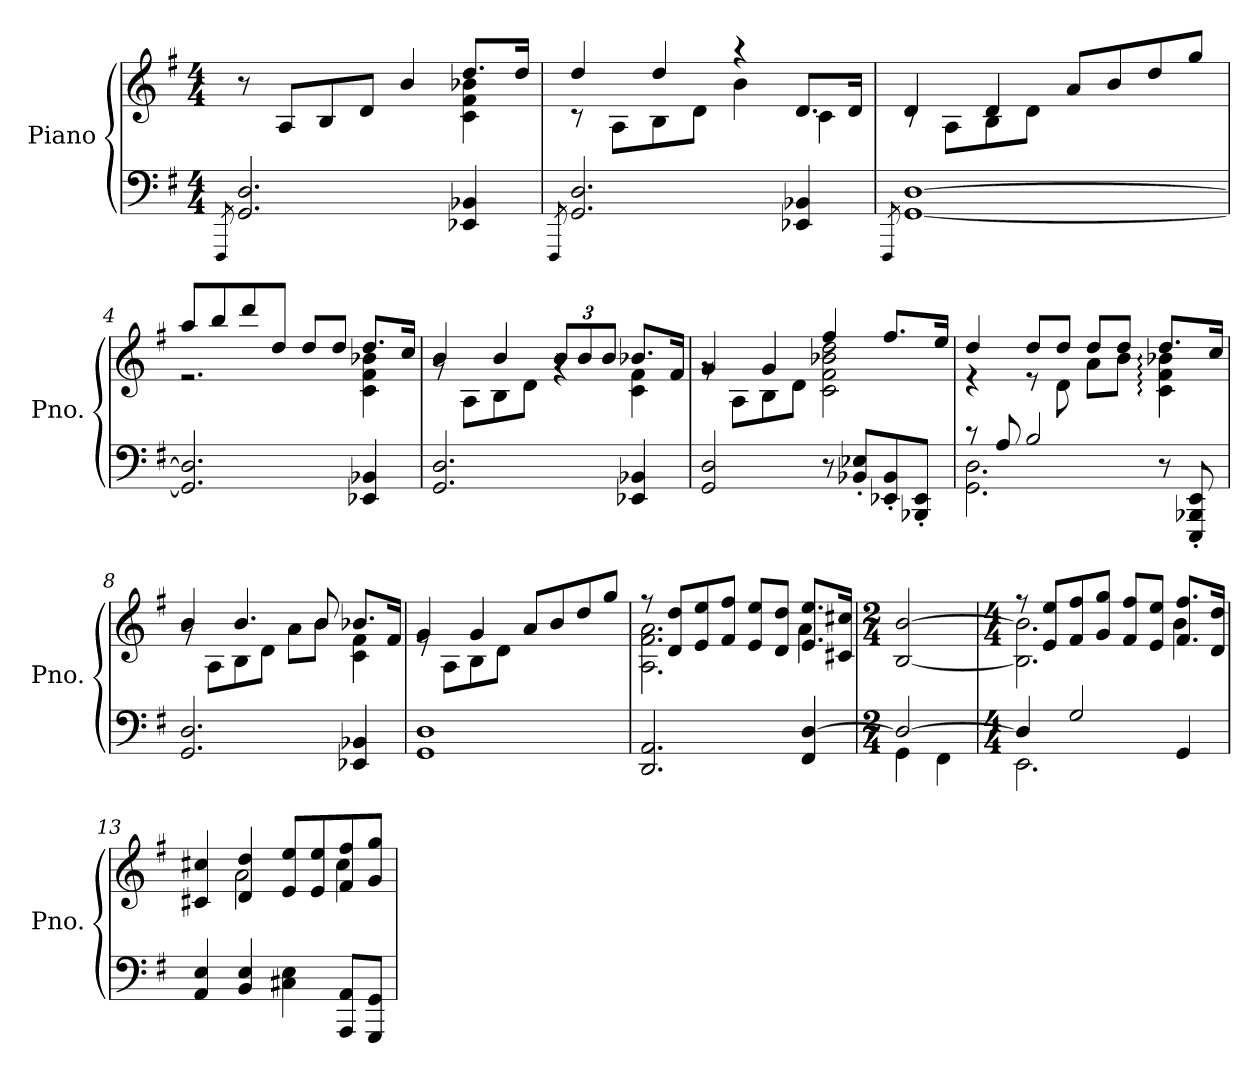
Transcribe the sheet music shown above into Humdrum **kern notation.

**kern	**kern
*part1	*part1
*staff2	*staff1
*I"Piano	*
*I'Pno.	*
*clefF4	*clefG2
*k[f#]	*k[f#]
*M4/4	*M4/4
*MM60	*MM60
=1	=1
8qFFF#/	.
*	*^
2.GG/ 2.D/	8r	2.ryy
.	8A/L	.
.	8B/	.
.	8d/J	.
.	4b/	.
4EE-X/ 4BB-X/	8.dd/L	4c\ 4f#\ 4b-X\
.	16dd/Jk	.
=2	=2	=2
8qFFF#/	.	.
2.GG/ 2.D/	4dd/	8r
.	.	8A\L
.	4dd/	8B\
.	.	8d\J
.	4r	4b\
4EE-X/ 4BB-X/	8.d/L	4c\
.	16d/Jk	.
=3	=3	=3
8qFFF#/	.	.
[1GG [1D	4d/	8rc
.	.	8A\L
.	4d/	8B\
.	.	8d\J
.	8a/L	2ryy
.	8b/	.
.	8dd/	.
.	8gg/J	.
=4	=4	=4
2.GG/] 2.D/]	8aa/L	2.r
.	8bb/	.
.	8ddd/	.
.	8dd/J	.
.	8dd/L	.
.	8dd/J	.
4EE-X/ 4BB-X/	8.dd/L	4c\ 4f#\ 4b-X\
.	16cc/Jk	.
!!LO:LB:g=z	!!
=5	=5	=5
2.GG/ 2.D/	4b/	8rg
.	.	8A\L
.	4b/	8B\
.	.	8d\J
*	*Xbrackettup	*
.	12b/L	4rg
.	12b/	.
.	12b/J	.
4EE-X/ 4BB-X/	8.b-X/L	4c\ 4f#\
.	16f#/Jk	.
=6	=6	=6
2GG/ 2D/	4g/	8rg
.	.	8A\L
.	4g/	8B\
.	.	8d\J
8r	4ff#/	2c\ 2f#\ 2b-X\ 2dd\
8BB-X/' 8E-X/'L	.	.
8EE-X/' 8BB-/'	8.ff#/L	.
8BBB-X/' 8EE-/'J	.	.
.	16ee/Jk	.
=7	=7	=7
*^	*	*
8r	2.GG\ 2.D\	4dd/	4r
8A/	.	.	.
2B/	.	8dd/L	8r
.	.	8dd/J	8d\
.	.	8dd/L	8a\L
.	.	8dd/J	8b\J
8r	4ryy	8.dd/L	4c\: 4f#\: 4b-X\:
8EEE/' 8BBB-X/' 8EE/'	.	.	.
.	.	16cc/Jk	.
*v	*v	*	*
!!LO:LB:g=z	!!
=8	=8	=8
2.GG/ 2.D/	4b/	8rg
.	.	8A\L
.	4.b/	8B\
.	.	8d\J
.	.	8a\L
.	8b/	8b\J
4EE-X/ 4BB-X/	8.b-X/L	4c\ 4f#\
.	16f#/Jk	.
=9	=9	=9
1GG 1D	4g/	8re
.	.	8A\L
.	4g/	8B\
.	.	8d\J
.	8a/L	2ryy
.	8b/	.
.	8dd/	.
.	8gg/J	.
=10	=10	=10
2.DD/ 2.AA/	8r	2.A\ 2.f#\ 2.a\
.	8d/ 8dd/L	.
.	8e/ 8ee/	.
.	8f#/ 8ff#/J	.
.	8e/ 8ee/L	.
.	8d/ 8dd/J	.
4FF#/ [4D/	8.e/ 8.ee/L	4a\
.	16c#X/ 16cc#X/Jk	.
*	*v	*v
=11	=11
*M2/4	*M2/4
*^	*
2D/_	4GG\	[2B/ [2b/
.	4FF#\	.
=12	=12	=12
*M4/4	*	*M4/4
*	*	*^
4D/]	2.EE\	8r	2.B\] 2.b\]
.	.	8e/ 8ee/L	.
2G/	.	8f#/ 8ff#/	.
.	.	8g/ 8gg/J	.
.	.	8f#/ 8ff#/L	.
.	.	8e/ 8ee/J	.
4GG/	4ryy	8.f#/ 8.ff#/L	4b\
.	.	16d/ 16dd/Jk	.
*v	*v	*	*
!!LO:LB:g=z	!!
=13	=13	=13
4AA/ 4E/	4c#X/ 4cc#X/	4ryy
4BB/ 4E/	4d/ 4dd/	2a\
4C#X\ 4E\	8e/ 8ee/L	.
.	8e/ 8ee/	.
8AAA/ 8AA/L	8f#/ 8ff#/	4cc#\
8GGG/ 8GG/J	8g/ 8gg/J	.
*	*v	*v
=	=
*-	*-
